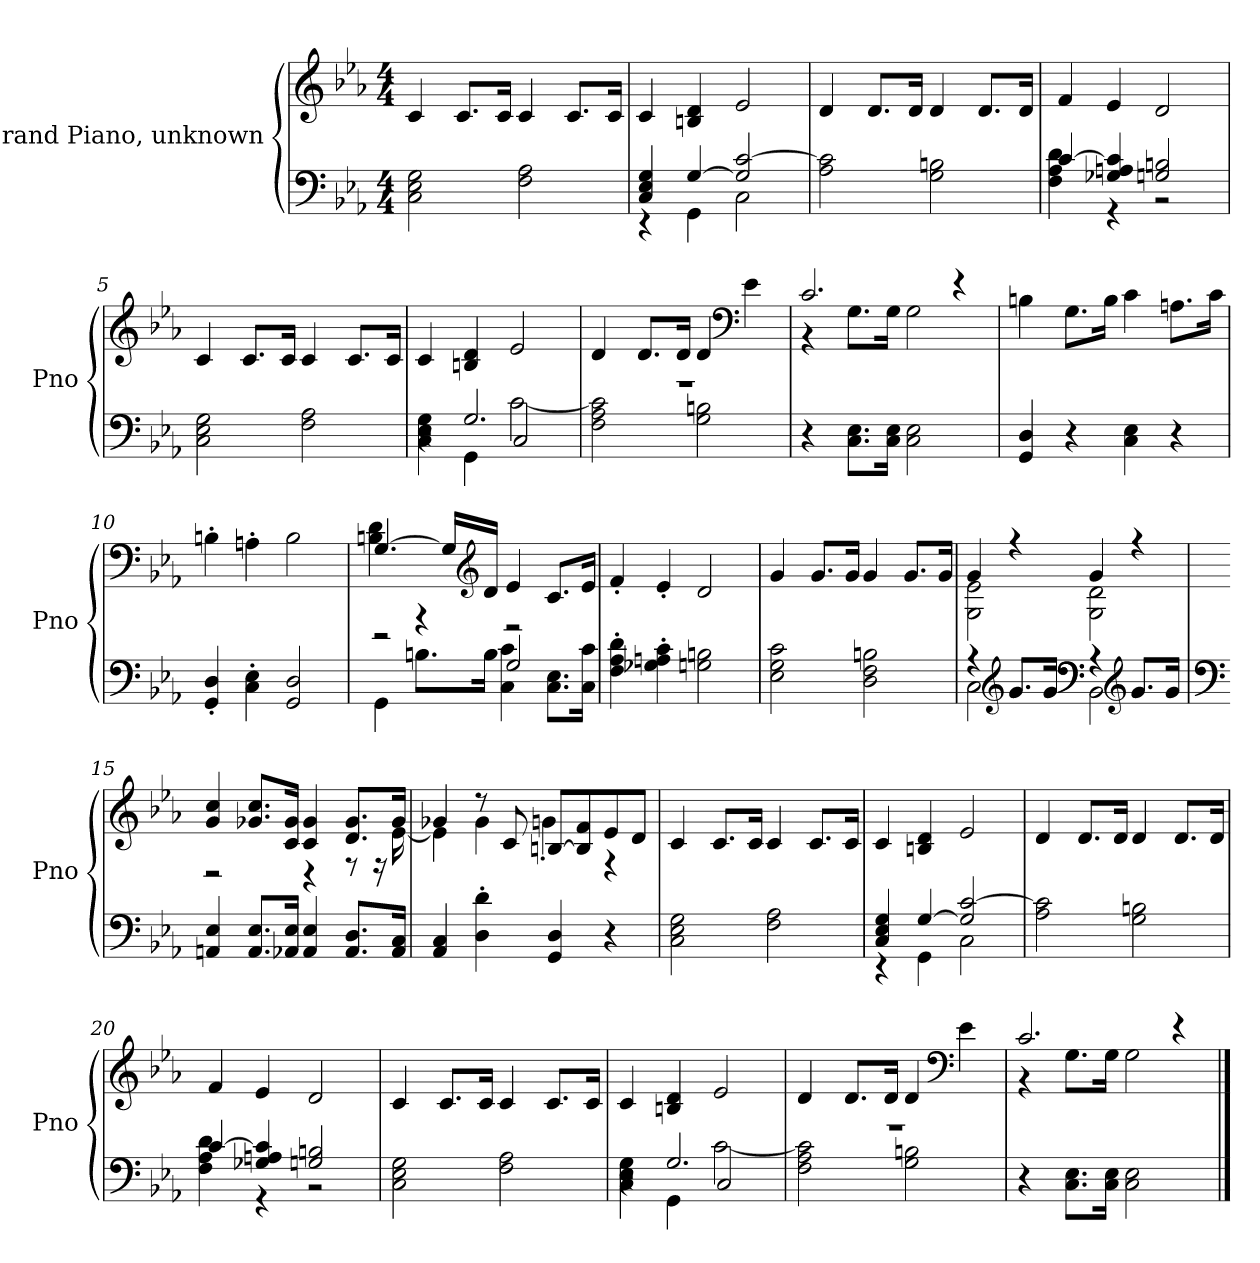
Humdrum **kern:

**kern	**kern
*part1	*part1
*staff2	*staff1
*I"Grand Piano, unknown	*
*I'Pno	*
*clefF4	*clefG2
*k[b-e-a-]	*k[b-e-a-]
*M4/4	*M4/4
*MM120	*MM120
=1	=1
2C\ 2E-\ 2G\	4c/
.	8.c/L
.	16c/Jk
2F\ 2A-\	4c/
.	8.c/L
.	16c/Jk
=2	=2
*^	*
4C/ 4E-/ 4G/	4r	4c/
[4G/	4GG\	4Bn/ 4d/
2G/] [2c/	2C\	2e-/
*v	*v	*
=3	=3
2A-\ 2c\]	4d/
.	8.d/L
.	16d/Jk
2G\ 2Bn\	4d/
.	8.d/L
.	16d/Jk
=4	=4
*^	*
[4c/	4F\ 4A-\ 4d\	4f/
4G-X/ 4An/ 4c/]	4r	4e-/
2Gn/ 2Bn/	2r	2d/
*v	*v	*
=5	=5
2C\ 2E-\ 2G\	4c/
.	8.c/L
.	16c/Jk
2F\ 2A-\	4c/
.	8.c/L
.	16c/Jk
=6	=6
*^	*
*	*^	*
4r	4C\ 4E-\ 4G\	2r	4c/
2.G/	4GG\	.	4Bn/ 4d/
.	[2c\	2C/	2e-/
*	*v	*v	*
!!LO:LB:g=z
=7	=7	=7
1r	2F\ 2A-\ 2c\]	4d/
.	.	8.d/L
.	.	16d/Jk
.	2G\ 2Bn\	4d/
*	*	*clefF4
.	.	4e-\
*v	*v	*
=8	=8
*	*^
4r	2.c/	4r
8.C\ 8.E-\L	.	8.G\L
16C\ 16E-\Jk	.	16G\Jk
2C\ 2E-\	.	2G\
.	4r	.
*	*v	*v
=9	=9
4GG/ 4D/	4Bn\
4r	8.G\L
.	16B\Jk
4C\ 4E-\	4c\
4r	8.An\L
.	16c\Jk
=10	=10
4GG/' 4D/'	4Bn'\
4C\' 4E-\'	4An'\
2GG/ 2D/	2B\
=11	=11
*^	*^
2r	4GG\	[4.G/	4Bn\ 4d\
.	8.Bn\L	.	4r
.	.	16G/LL]	.
*	*	*clefG2	*
.	16B\Jk	16d/JJ	.
2G/	4C\ 4c\	4e-/	2r
.	8.C\ 8.E-\L	8.c/L	.
.	16C\ 16c\Jk	16e-/Jk	.
*v	*v	*	*
*	*v	*v
!!LO:LB:g=z
=12	=12
4F\' 4A-\' 4d\'	4f'/
4G-X\' 4An\' 4c\'	4e-'/
2Gn\ 2Bn\	2d/
=13	=13
2E-\ 2G\ 2c\	4g/
.	8.g/L
.	16g/Jk
2D\ 2F\ 2Bn\	4g/
.	8.g/L
.	16g/Jk
=14	=14
*^	*^
4r	2C\	4g/	2G\ 2e-\
*clefG2	*	*	*
8.g/L	.	4r	.
16g/Jk	.	.	.
*clefF4	*	*	*
4r	2BB-\	4g/	2G\ 2d\
*clefG2	*	*	*
8.g/L	.	4r	.
16g/Jk	.	.	.
*v	*v	*	*
=15	=15	=15
*clefF4	*	*
4AAn/ 4E-/	4g/ 4cc/	2r
8.AA/ 8.E-/L	8.g-X/ 8.cc/L	.
16AA-X/ 16E-/Jk	16c/ 16g-/Jk	.
4AA-/ 4E-/	4c/ 4g-/	4r
8.AA-/ 8.D/L	8.d/ 8.g-/L	8r
.	.	16r
16AA-/ 16C/Jk	16g-/Jk	[16e-\
!!LO:LB:g=z	!!
=16	=16	=16
4AA-/ 4C/	4g-X/	4e-\]
4D\' 4d\'	8r	4g-\
.	8c/	.
4GG/ 4D/	[8Bn/L	4gn'\
.	8B/] 8f/	.
4r	8e-/	4r
.	8d/J	.
*	*v	*v
=17	=17
2C\ 2E-\ 2G\	4c/
.	8.c/L
.	16c/Jk
2F\ 2A-\	4c/
.	8.c/L
.	16c/Jk
=18	=18
*^	*
4C/ 4E-/ 4G/	4r	4c/
[4G/	4GG\	4Bn/ 4d/
2G/] [2c/	2C\	2e-/
*v	*v	*
=19	=19
2A-\ 2c\]	4d/
.	8.d/L
.	16d/Jk
2G\ 2Bn\	4d/
.	8.d/L
.	16d/Jk
=20	=20
*^	*
[4c/	4F\ 4A-\ 4d\	4f/
4G-X/ 4An/ 4c/]	4r	4e-/
2Gn/ 2Bn/	2r	2d/
*v	*v	*
!!LO:LB:g=z
=21	=21
2C\ 2E-\ 2G\	4c/
.	8.c/L
.	16c/Jk
2F\ 2A-\	4c/
.	8.c/L
.	16c/Jk
=22	=22
*^	*
*	*^	*
4r	4C\ 4E-\ 4G\	2r	4c/
2.G/	4GG\	.	4Bn/ 4d/
.	[2c\	2C/	2e-/
*	*v	*v	*
=23	=23	=23
1r	2F\ 2A-\ 2c\]	4d/
.	.	8.d/L
.	.	16d/Jk
.	2G\ 2Bn\	4d/
*	*	*clefF4
.	.	4e-\
*v	*v	*
=24	=24
*	*^
4r	2.c/	4r
8.C\ 8.E-\L	.	8.G\L
16C\ 16E-\Jk	.	16G\Jk
2C\ 2E-\	.	2G\
.	4r	.
*	*v	*v
==	==
*-	*-
